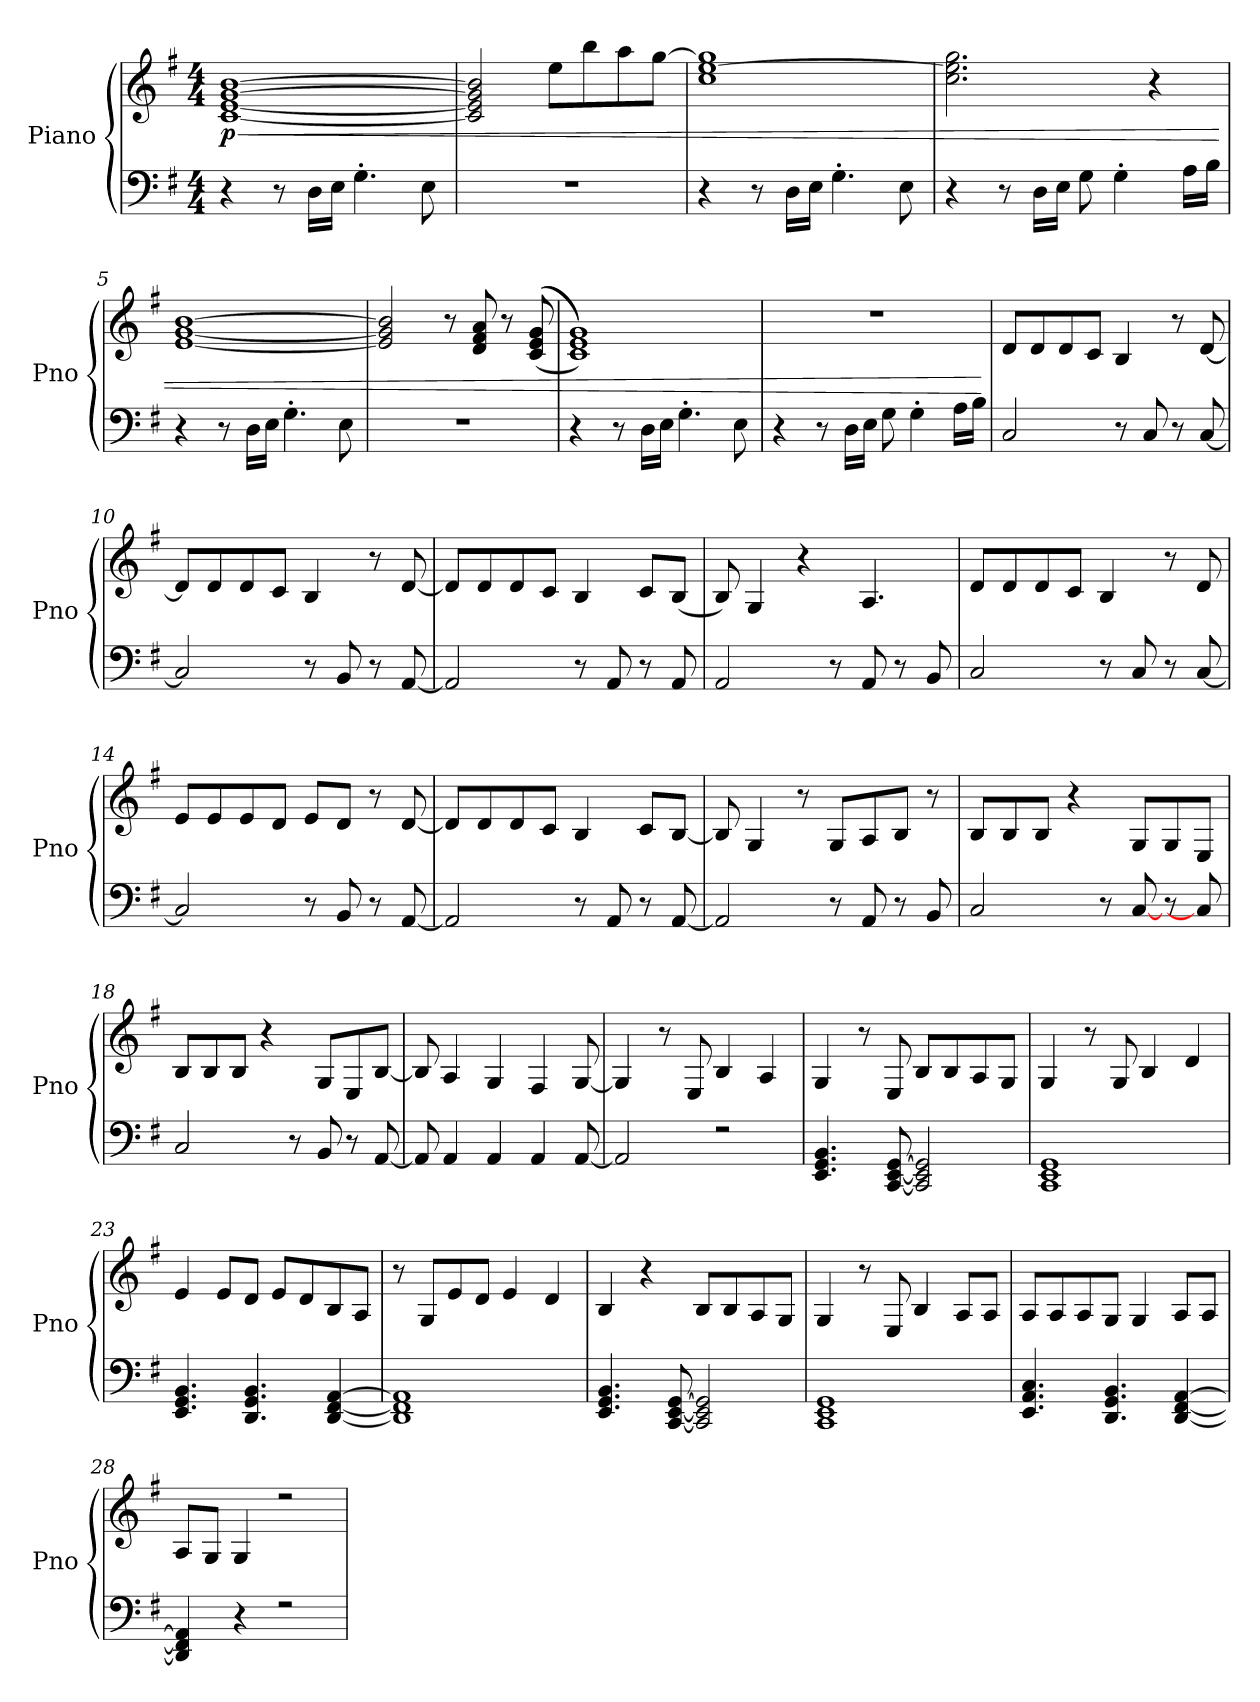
**kern	**kern	**dynam
*part1	*part1	*part1
*staff2	*staff1	*staff1/2
*I"Piano	*	*
*I'Pno	*	*
*clefF4	*clefG2	*
*k[f#]	*k[f#]	*
*M4/4	*M4/4	*
*MM120	*MM120	*
=1	=1	=1
!	!	!LO:HP:b
!	!	!LO:DY:n=1:b
4r	[1c [1e [1g [1b	< p
8r	.	.
16D\LL	.	.
16E\JJ	.	.
4.G'\	.	.
8E\	.	.
=2	=2	=2
1r	2c/] 2e/] 2g/] 2b/]	.
.	8ee\L	.
.	8bb\	.
.	8aa\	.
.	[8gg\J	.
=3	=3	=3
4r	1cc [1ee 1gg]	.
8r	.	.
16D\LL	.	.
16E\JJ	.	.
4.G'\	.	.
8E\	.	.
=4	=4	=4
4r	2.cc\ 2.ee\] 2.gg\	.
8r	.	.
16D\LL	.	.
16E\JJ	.	.
8G\	.	.
4G'\	.	.
.	4r	.
16A\LL	.	.
16B\JJ	.	.
=5	=5	=5
4r	[1e [1g [1b	.
8r	.	.
16D\LL	.	.
16E\JJ	.	.
4.G'\	.	.
8E\	.	.
=6	=6	=6
1r	2e/] 2g/] 2b/]	.
.	8r	.
.	8d/ 8f#/ 8a/	.
.	8r	.
.	(<(<(>8c/ 8e/ 8g/	.
!!LO:LB:g=z
=7	=7	=7
4r	1c 1e 1g)))	.
8r	.	.
16D\LL	.	.
16E\JJ	.	.
4.G'\	.	.
8E\	.	.
=8	=8	=8
4r	1r	.
8r	.	.
16D\LL	.	.
16E\JJ	.	.
8G\	.	.
4G'\	.	.
16A\LL	.	.
16B\JJ	.	.
.	.	[
=9	=9	=9
2C/	8d/L	.
.	8d/	.
.	8d/	.
.	8c/J	.
8r	4B/	.
8C/	.	.
8r	8r	.
[8C/	[8d/	.
=10	=10	=10
2C/]	8d/L]	.
.	8d/	.
.	8d/	.
.	8c/J	.
8r	4B/	.
8BB/	.	.
8r	8r	.
[8AA/	[8d/	.
=11	=11	=11
2AA/]	8d/L]	.
.	8d/	.
.	8d/	.
.	8c/J	.
8r	4B/	.
8AA/	.	.
8r	8c/L	.
8AA/	(<8B/J	.
!!LO:LB:g=z
=12	=12	=12
2AA/	8B/)	.
.	4G/	.
.	4r	.
8r	.	.
8AA/	4.A/	.
8r	.	.
8BB/	.	.
=13	=13	=13
2C/	8d/L	.
.	8d/	.
.	8d/	.
.	8c/J	.
8r	4B/	.
8C/	.	.
8r	8r	.
[8C/	8d/	.
=14	=14	=14
2C/]	8e/L	.
.	8e/	.
.	8e/	.
.	8d/J	.
8r	8e/L	.
8BB/	8d/J	.
8r	8r	.
[8AA/	[8d/	.
=15	=15	=15
2AA/]	8d/L]	.
.	8d/	.
.	8d/	.
.	8c/J	.
8r	4B/	.
8AA/	.	.
8r	8c/L	.
[8AA/	[8B/J	.
!!LO:LB:g=z
=16	=16	=16
2AA/]	8B/]	.
.	4G/	.
.	8r	.
8r	8G/L	.
8AA/	8A/	.
8r	8B/J	.
8BB/	8r	.
=17	=17	=17
2C/	8B/L	.
.	8B/	.
.	8B/J	.
.	4r	.
8r	.	.
[8C/	8G/L	.
8r	8G/	.
8C/]	8E/J	.
=18	=18	=18
2C/	8B/L	.
.	8B/	.
.	8B/J	.
.	4r	.
8r	.	.
8BB/	8G/L	.
8r	8E/	.
[8AA/	[8B/J	.
=19	=19	=19
8AA/]	8B/]	.
4AA/	4A/	.
4AA/	4G/	.
4AA/	4F#/	.
[8AA/	[8G/	.
=20	=20	=20
2AA/]	4G/]	.
.	8r	.
.	8E/	.
2rF	4B/	.
.	4A/	.
!!LO:LB:g=z
=21	=21	=21
4.EE/ 4.GG/ 4.BB/	4G/	.
.	8r	.
[8CC/ [8EE/ [8GG/	8E/	.
2CC/] 2EE/] 2GG/]	8B/L	.
.	8B/	.
.	8A/	.
.	8G/J	.
=22	=22	=22
1CC 1EE 1GG	4G/	.
.	8r	.
.	8G/	.
.	4B/	.
.	4d/	.
=23	=23	=23
4.EE/ 4.GG/ 4.BB/	4e/	.
.	8e/L	.
4.DD/ 4.GG/ 4.BB/	8d/J	.
.	8e/L	.
.	8d/	.
[4DD/ [4FF#/ [4AA/	8B/	.
.	8A/J	.
=24	=24	=24
1DD] 1FF#] 1AA]	8r	.
.	8G/L	.
.	8e/	.
.	8d/J	.
.	4e/	.
.	4d/	.
=25	=25	=25
4.EE/ 4.GG/ 4.BB/	4B/	.
.	4r	.
[8CC/ [8EE/ [8GG/	.	.
2CC/] 2EE/] 2GG/]	8B/L	.
.	8B/	.
.	8A/	.
.	8G/J	.
!!LO:PB:g=z
=26	=26	=26
1CC 1EE 1GG	4G/	.
.	8r	.
.	8E/	.
.	4B/	.
.	8A/L	.
.	8A/J	.
=27	=27	=27
4.EE/ 4.AA/ 4.C/	8A/L	.
.	8A/	.
.	8A/	.
4.DD/ 4.GG/ 4.BB/	8G/J	.
.	4G/	.
[4DD/ [4FF#/ [4AA/	8A/L	.
.	8A/J	.
=28	=28	=28
4DD/] 4FF#/] 4AA/]	8A/L	.
.	8G/J	.
4r	4G/	.
2rF	2rdd	.
=	=	=
*-	*-	*-
